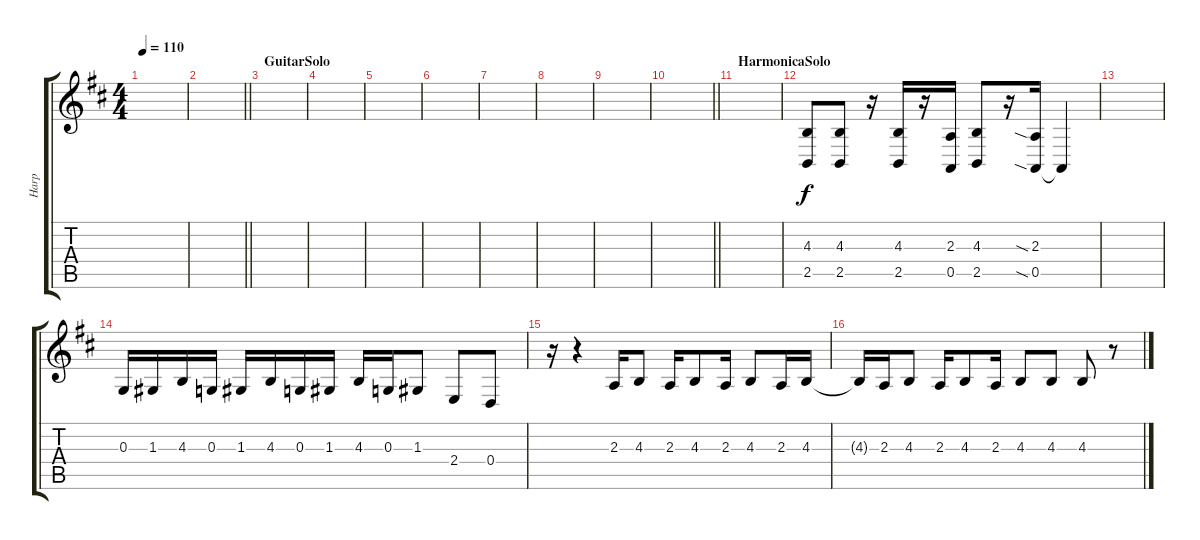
\track ("Harp" "Harp") {instrument harmonica}
\staff {score tabs}
\tuning (E4 B3 G3 D3 A2 E2) {hide}
\ts (4 4)
\tempo 110
\clef g2
\ks d
|
\barLineRight lightlight
|
\section ("" "GuitarSolo")
|
|
|
|
|
|
|
\barLineRight lightlight
|
\section ("" "HarmonicaSolo")
|
(4.3 2.5).8 (4.3 2.5).8 r.16 (4.3 2.5).16 r.16 (2.3 0.5).16 (4.3 2.5).8 r.16 (2.3{sia} 0.5{sia}).16 0.5{t}.4 |
|
0.3.16 1.3.16 4.3.16 0.3.16 1.3.16 4.3.16 0.3.16 1.3.16 4.3.16 0.3.16 1.3.8 2.4.8 0.4.8 |
r.16 r.4 2.3.16 4.3.8 2.3.16 4.3.8 2.3.16 4.3.8 2.3.16 4.3.16 |
4.3{t}.16 2.3.16 4.3.8 2.3.16 4.3.8 2.3.16 4.3.8 4.3.8 4.3.8 r.8
